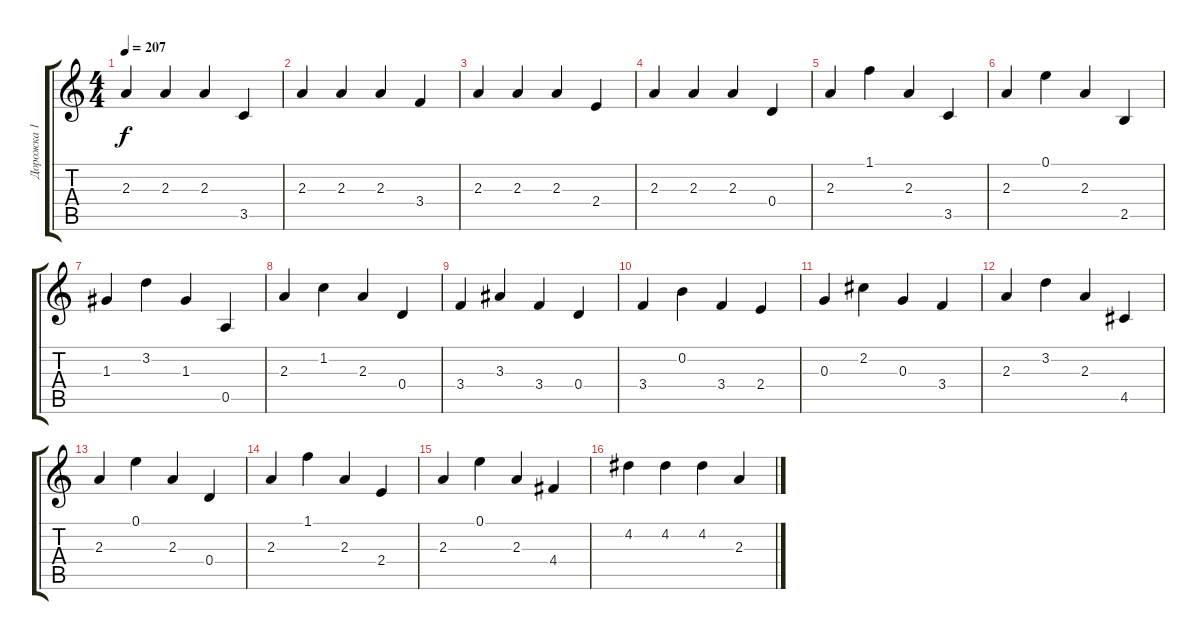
\track ("Дорожка 1" "Дорожка 1") {instrument acousticguitarsteel}
\staff {score tabs}
\tuning (E4 B3 G3 D3 A2 E2) {hide}
\ts (4 4)
\tempo 207
\clef g2
\ks c
2.3.4{dy f} 2.3.4 2.3.4 3.5.4 |
2.3.4 2.3.4 2.3.4 3.4.4 |
2.3.4 2.3.4 2.3.4 2.4.4 |
2.3.4 2.3.4 2.3.4 0.4.4 |
2.3.4 1.1.4 2.3.4 3.5.4 |
2.3.4 0.1.4 2.3.4 2.5.4 |
1.3.4 3.2.4 1.3.4 0.5.4 |
2.3.4 1.2.4 2.3.4 0.4.4 |
3.4.4 3.3.4 3.4.4 0.4.4 |
3.4.4 0.2.4 3.4.4 2.4.4 |
0.3.4 2.2.4 0.3.4 3.4.4 |
2.3.4 3.2.4 2.3.4 4.5.4 |
2.3.4 0.1.4 2.3.4 0.4.4 |
2.3.4 1.1.4 2.3.4 2.4.4 |
2.3.4 0.1.4 2.3.4 4.4.4 |
4.2.4 4.2.4 4.2.4 2.3.4
